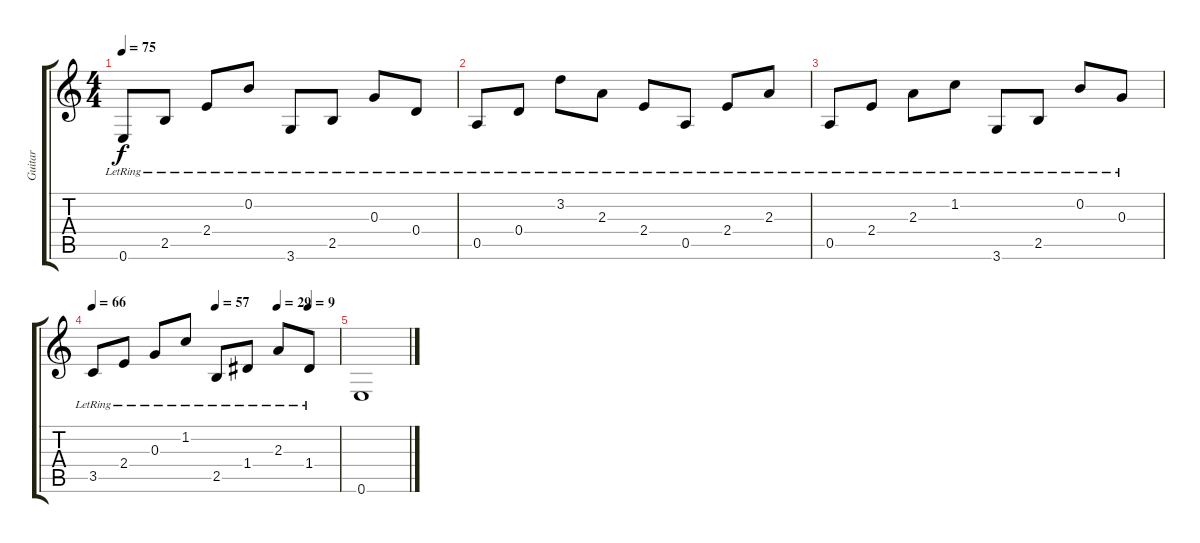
\track ("Guitar" "Guitar") {instrument electricguitarjazz}
\staff {score tabs}
\tuning (E4 B3 G3 D3 A2 E2) {hide}
\ts (4 4)
\tempo 75
\clef g2
\ks c
0.6{lr}.8{dy f} 2.5{lr}.8 2.4{lr}.8 0.2{lr}.8 3.6{lr}.8 2.5{lr}.8 0.3{lr}.8 0.4{lr}.8 |
0.5{lr}.8 0.4{lr}.8 3.2{lr}.8 2.3{lr}.8 2.4{lr}.8 0.5{lr}.8 2.4{lr}.8 2.3{lr}.8 |
0.5{lr}.8 2.4{lr}.8 2.3{lr}.8 1.2{lr}.8 3.6{lr}.8 2.5{lr}.8 0.2{lr}.8 0.3{lr}.8 |
\tempo 66
\tempo (57 0.5)
\tempo (29 0.75)
\tempo (9 0.875)
3.5{lr}.8 2.4{lr}.8 0.3{lr}.8 1.2{lr}.8 2.5{lr}.8 1.4{lr}.8 2.3{lr}.8 1.4{lr}.8 |
0.6.1
